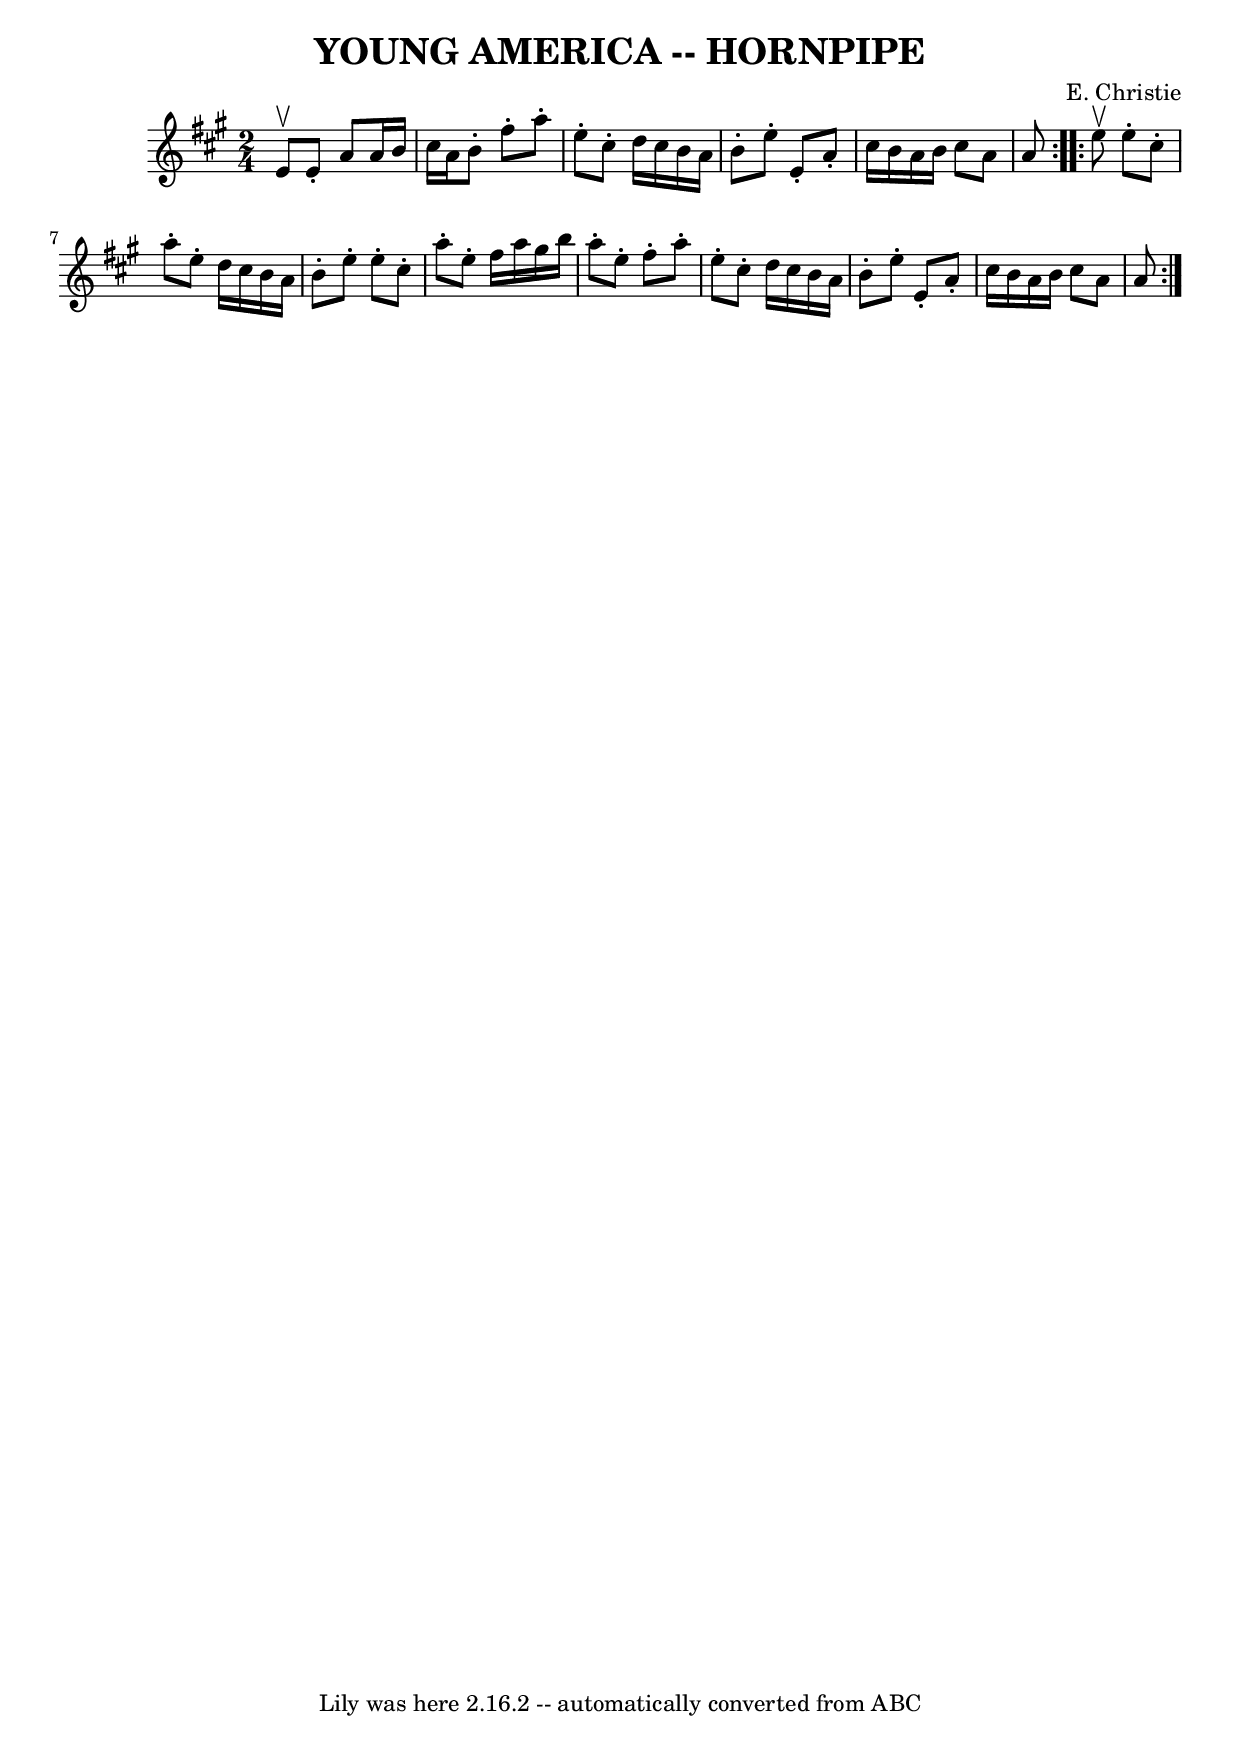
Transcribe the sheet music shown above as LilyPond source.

\version "2.7.40"
\include "Mammoth.ily"
\header {
	%% book = "Ryan's Mammoth Collection of Fiddle Tunes"
	composer = "E. Christie"
	crossRefNumber = "1"
	footnotes = "\\\\\\\\FIGURE -- TWIN SISTERS, or (MERRY DANCE.) (Often Used.)"
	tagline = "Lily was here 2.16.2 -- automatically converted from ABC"
	title = "YOUNG AMERICA -- HORNPIPE"
}
voicedefault =  {


\repeat volta 2 {
\time 2/4 \key a \major e'8^\upbow       |
 e'8 -. a'8 a'16    
b'16 cis''16 a'16    |
 b'8 -.     |
 fis''8 -. a''8 -. 
 e''8 -. cis''8 -.   |
 d''16 cis''16 b'16 a'16 b'8 -.   
e''8 -.   |
 e'8 -. a'8 -. cis''16 b'16 a'16 b'16    
|
 cis''8 a'8 a'8    }     \repeat volta 2 { e''8^\upbow       
|
 e''8 -. cis''8 -. a''8 -. e''8 -.   |
 d''16    
cis''16 b'16 a'16 b'8 -. e''8 -.   |
 e''8 -. cis''8 -.   
a''8 -. e''8 -.   |
 fis''16 a''16 gis''16 b''16 a''8 -.  
 e''8 -.   |
     |
 fis''8 -. a''8 -. e''8 -. cis''8 -.   
|
 d''16 cis''16 b'16 a'16 b'8 -. e''8 -.   |
   
e'8 -. a'8 -. cis''16 b'16 a'16 b'16    |
 cis''8 a'8   
 a'8    }   
}

\score{
    <<

	\context Staff="default"
	{
	    \voicedefault 
	}

    >>
	\layout {
	}
	\midi {}
}
